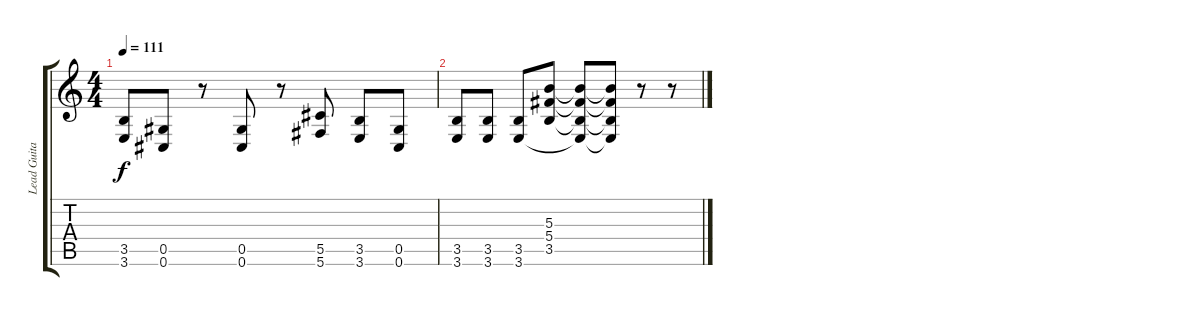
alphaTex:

\track ("Lead Guitar" "Lead Guita") {instrument overdrivenguitar}
\staff {score tabs}
\tuning (Eb4 Bb3 Gb3 Db3 Ab2 Db2) {hide}
\ts (4 4)
\tempo 111
\clef g2
\ks c
(3.5 3.6).8{dy f} (0.5 0.6).8 r.8 (0.5 0.6).8 r.8 (5.5 5.6).8 (3.5 3.6).8 (0.5 0.6).8 |
(3.5 3.6).8 (3.5 3.6).8 (3.5 3.6).8 (5.3 5.4 3.5).8 (5.3{t} 5.4{t} 3.5{t} 3.6{t}).8 (5.3{t} 5.4{t} 3.5{t} 3.6{t}).8 r.8 r.8
